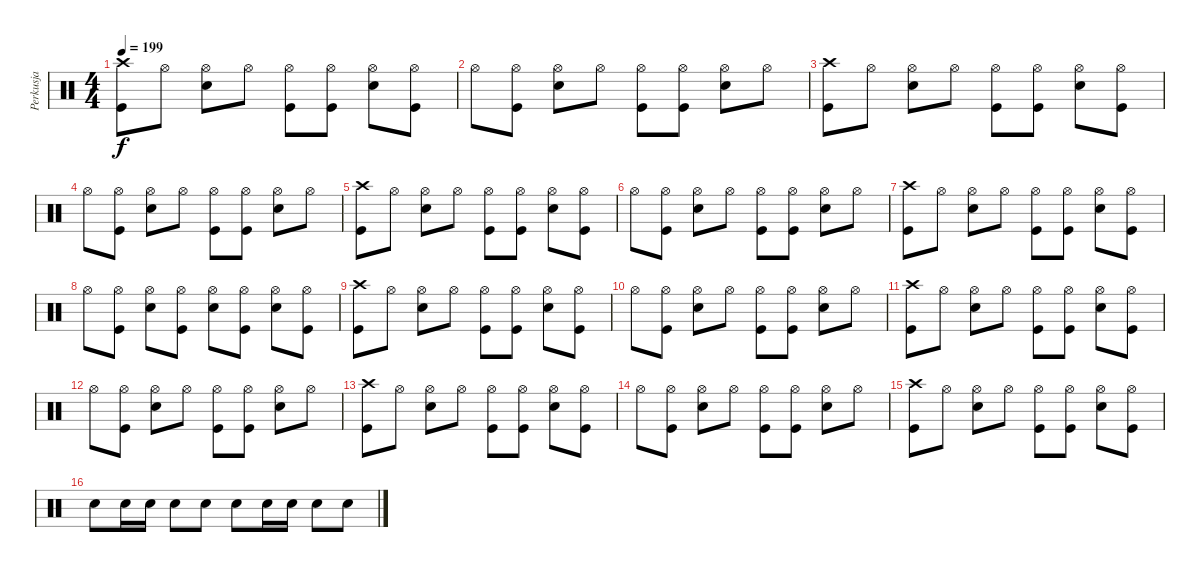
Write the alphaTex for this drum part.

\track ("Perkusja" "Perkusja") {instrument percussion}
\staff {score}
\articulation defaults
\ts (4 4)
\tempo 199
\clef neutral
\ks c
("Kick (hit)" "Crash high (hit)").8{dy f} "Hi-Hat (open)".8 ("Hi-Hat (open)" "Snare (hit) 2").8 "Hi-Hat (open)".8 ("Hi-Hat (open)" "Kick (hit)").8 ("Hi-Hat (open)" "Kick (hit)").8 ("Hi-Hat (open)" "Snare (hit) 2").8 ("Hi-Hat (open)" "Kick (hit)").8 |
"Hi-Hat (open)".8 ("Kick (hit)" "Hi-Hat (open)").8 ("Hi-Hat (open)" "Snare (hit) 2").8 "Hi-Hat (open)".8 ("Hi-Hat (open)" "Kick (hit)").8 ("Kick (hit)" "Hi-Hat (open)").8 ("Hi-Hat (open)" "Snare (hit) 2").8 "Hi-Hat (open)".8 |
("Kick (hit)" "Crash high (hit)").8 "Hi-Hat (open)".8 ("Hi-Hat (open)" "Snare (hit) 2").8 "Hi-Hat (open)".8 ("Hi-Hat (open)" "Kick (hit)").8 ("Hi-Hat (open)" "Kick (hit)").8 ("Hi-Hat (open)" "Snare (hit) 2").8 ("Hi-Hat (open)" "Kick (hit)").8 |
"Hi-Hat (open)".8 ("Kick (hit)" "Hi-Hat (open)").8 ("Hi-Hat (open)" "Snare (hit) 2").8 "Hi-Hat (open)".8 ("Hi-Hat (open)" "Kick (hit)").8 ("Kick (hit)" "Hi-Hat (open)").8 ("Hi-Hat (open)" "Snare (hit) 2").8 "Hi-Hat (open)".8 |
("Kick (hit)" "Crash high (hit)").8 "Hi-Hat (open)".8 ("Hi-Hat (open)" "Snare (hit) 2").8 "Hi-Hat (open)".8 ("Hi-Hat (open)" "Kick (hit)").8 ("Hi-Hat (open)" "Kick (hit)").8 ("Hi-Hat (open)" "Snare (hit) 2").8 ("Hi-Hat (open)" "Kick (hit)").8 |
"Hi-Hat (open)".8 ("Kick (hit)" "Hi-Hat (open)").8 ("Hi-Hat (open)" "Snare (hit) 2").8 "Hi-Hat (open)".8 ("Hi-Hat (open)" "Kick (hit)").8 ("Kick (hit)" "Hi-Hat (open)").8 ("Hi-Hat (open)" "Snare (hit) 2").8 "Hi-Hat (open)".8 |
("Kick (hit)" "Crash high (hit)").8 "Hi-Hat (open)".8 ("Hi-Hat (open)" "Snare (hit) 2").8 "Hi-Hat (open)".8 ("Hi-Hat (open)" "Kick (hit)").8 ("Hi-Hat (open)" "Kick (hit)").8 ("Hi-Hat (open)" "Snare (hit) 2").8 ("Hi-Hat (open)" "Kick (hit)").8 |
"Hi-Hat (open)".8 ("Hi-Hat (open)" "Kick (hit)").8 ("Hi-Hat (open)" "Snare (hit) 2").8 ("Hi-Hat (open)" "Kick (hit)").8 ("Hi-Hat (open)" "Snare (hit) 2").8 ("Hi-Hat (open)" "Kick (hit)").8 ("Hi-Hat (open)" "Snare (hit) 2").8 ("Hi-Hat (open)" "Kick (hit)").8 |
("Kick (hit)" "Crash high (hit)").8 "Hi-Hat (open)".8 ("Hi-Hat (open)" "Snare (hit) 2").8 "Hi-Hat (open)".8 ("Hi-Hat (open)" "Kick (hit)").8 ("Hi-Hat (open)" "Kick (hit)").8 ("Hi-Hat (open)" "Snare (hit) 2").8 ("Hi-Hat (open)" "Kick (hit)").8 |
"Hi-Hat (open)".8 ("Kick (hit)" "Hi-Hat (open)").8 ("Hi-Hat (open)" "Snare (hit) 2").8 "Hi-Hat (open)".8 ("Hi-Hat (open)" "Kick (hit)").8 ("Kick (hit)" "Hi-Hat (open)").8 ("Hi-Hat (open)" "Snare (hit) 2").8 "Hi-Hat (open)".8 |
("Kick (hit)" "Crash high (hit)").8 "Hi-Hat (open)".8 ("Hi-Hat (open)" "Snare (hit) 2").8 "Hi-Hat (open)".8 ("Hi-Hat (open)" "Kick (hit)").8 ("Hi-Hat (open)" "Kick (hit)").8 ("Hi-Hat (open)" "Snare (hit) 2").8 ("Hi-Hat (open)" "Kick (hit)").8 |
"Hi-Hat (open)".8 ("Kick (hit)" "Hi-Hat (open)").8 ("Hi-Hat (open)" "Snare (hit) 2").8 "Hi-Hat (open)".8 ("Hi-Hat (open)" "Kick (hit)").8 ("Kick (hit)" "Hi-Hat (open)").8 ("Hi-Hat (open)" "Snare (hit) 2").8 "Hi-Hat (open)".8 |
("Kick (hit)" "Crash high (hit)").8 "Hi-Hat (open)".8 ("Hi-Hat (open)" "Snare (hit) 2").8 "Hi-Hat (open)".8 ("Hi-Hat (open)" "Kick (hit)").8 ("Hi-Hat (open)" "Kick (hit)").8 ("Hi-Hat (open)" "Snare (hit) 2").8 ("Hi-Hat (open)" "Kick (hit)").8 |
"Hi-Hat (open)".8 ("Kick (hit)" "Hi-Hat (open)").8 ("Hi-Hat (open)" "Snare (hit) 2").8 "Hi-Hat (open)".8 ("Hi-Hat (open)" "Kick (hit)").8 ("Kick (hit)" "Hi-Hat (open)").8 ("Hi-Hat (open)" "Snare (hit) 2").8 "Hi-Hat (open)".8 |
("Kick (hit)" "Crash high (hit)").8 "Hi-Hat (open)".8 ("Hi-Hat (open)" "Snare (hit) 2").8 "Hi-Hat (open)".8 ("Hi-Hat (open)" "Kick (hit)").8 ("Hi-Hat (open)" "Kick (hit)").8 ("Hi-Hat (open)" "Snare (hit) 2").8 ("Hi-Hat (open)" "Kick (hit)").8 |
"Snare (hit) 2".8 "Snare (hit) 2".16 "Snare (hit) 2".16 "Snare (hit) 2".8 "Snare (hit) 2".8 "Snare (hit) 2".8 "Snare (hit) 2".16 "Snare (hit) 2".16 "Snare (hit) 2".8 "Snare (hit) 2".8
